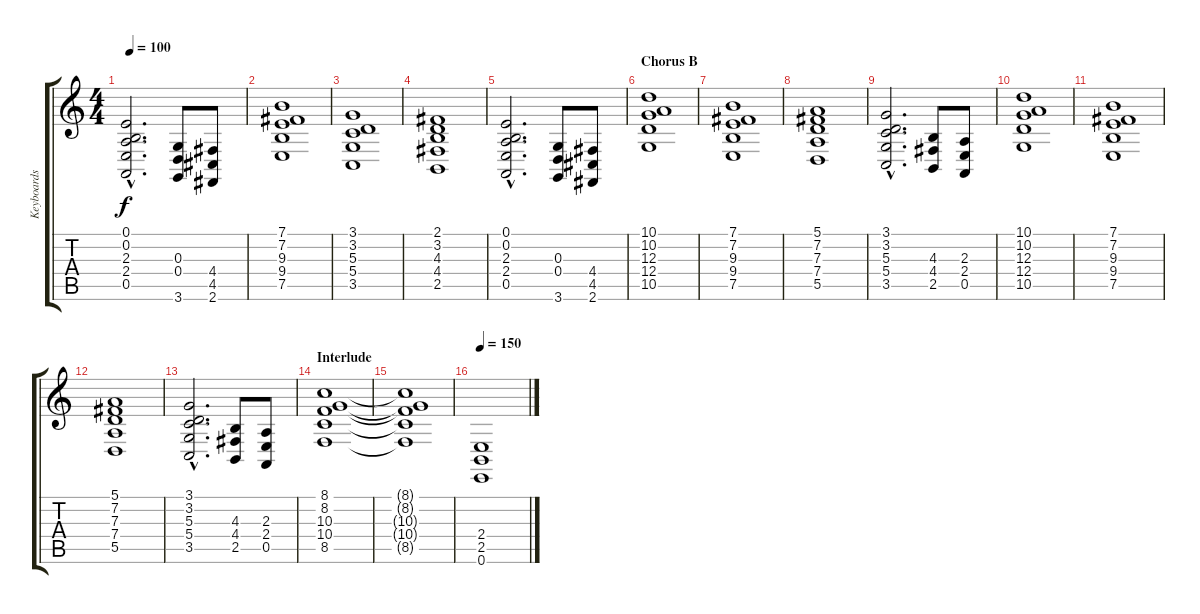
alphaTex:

\track ("Keyboards" "Keyboards") {instrument synthstrings2}
\staff {score tabs}
\tuning (E4 B3 G3 D3 A2 E2) {hide}
\ts (4 4)
\tempo 100
\clef g2
\ks c
(0.1{hac} 0.2{hac} 2.3{hac} 2.4{hac} 0.5{hac}).2{d dy f} (0.3 0.4 3.6).8 (4.4 4.5 2.6).8 |
(7.1 7.2 9.3 9.4 7.5).1 |
(3.1 3.2 5.3 5.4 3.5).1 |
(2.1 3.2 4.3 4.4 2.5).1 |
(0.1{hac} 0.2{hac} 2.3{hac} 2.4{hac} 0.5{hac}).2{d} (0.3 0.4 3.6).8 (4.4 4.5 2.6).8 |
\section ("" "Chorus B")
(10.1 10.2 12.3 12.4 10.5).1 |
(7.1 7.2 9.3 9.4 7.5).1 |
(5.1 7.2 7.3 7.4 5.5).1 |
(3.1{hac} 3.2{hac} 5.3{hac} 5.4{hac} 3.5{hac}).2{d} (4.3 4.4 2.5).8 (2.3 2.4 0.5).8 |
(10.1 10.2 12.3 12.4 10.5).1 |
(7.1 7.2 9.3 9.4 7.5).1 |
(5.1 7.2 7.3 7.4 5.5).1 |
(3.1{hac} 3.2{hac} 5.3{hac} 5.4{hac} 3.5{hac}).2{d} (4.3 4.4 2.5).8 (2.3 2.4 0.5).8 |
\section ("" "Interlude")
(8.1 8.2 10.3 10.4 8.5).1{instrument synthstrings2} |
(8.1{t} 8.2{t} 10.3{t} 10.4{t} 8.5{t}).1 |
\tempo 150
(2.4 2.5 0.6).1{instrument harpsichord}
